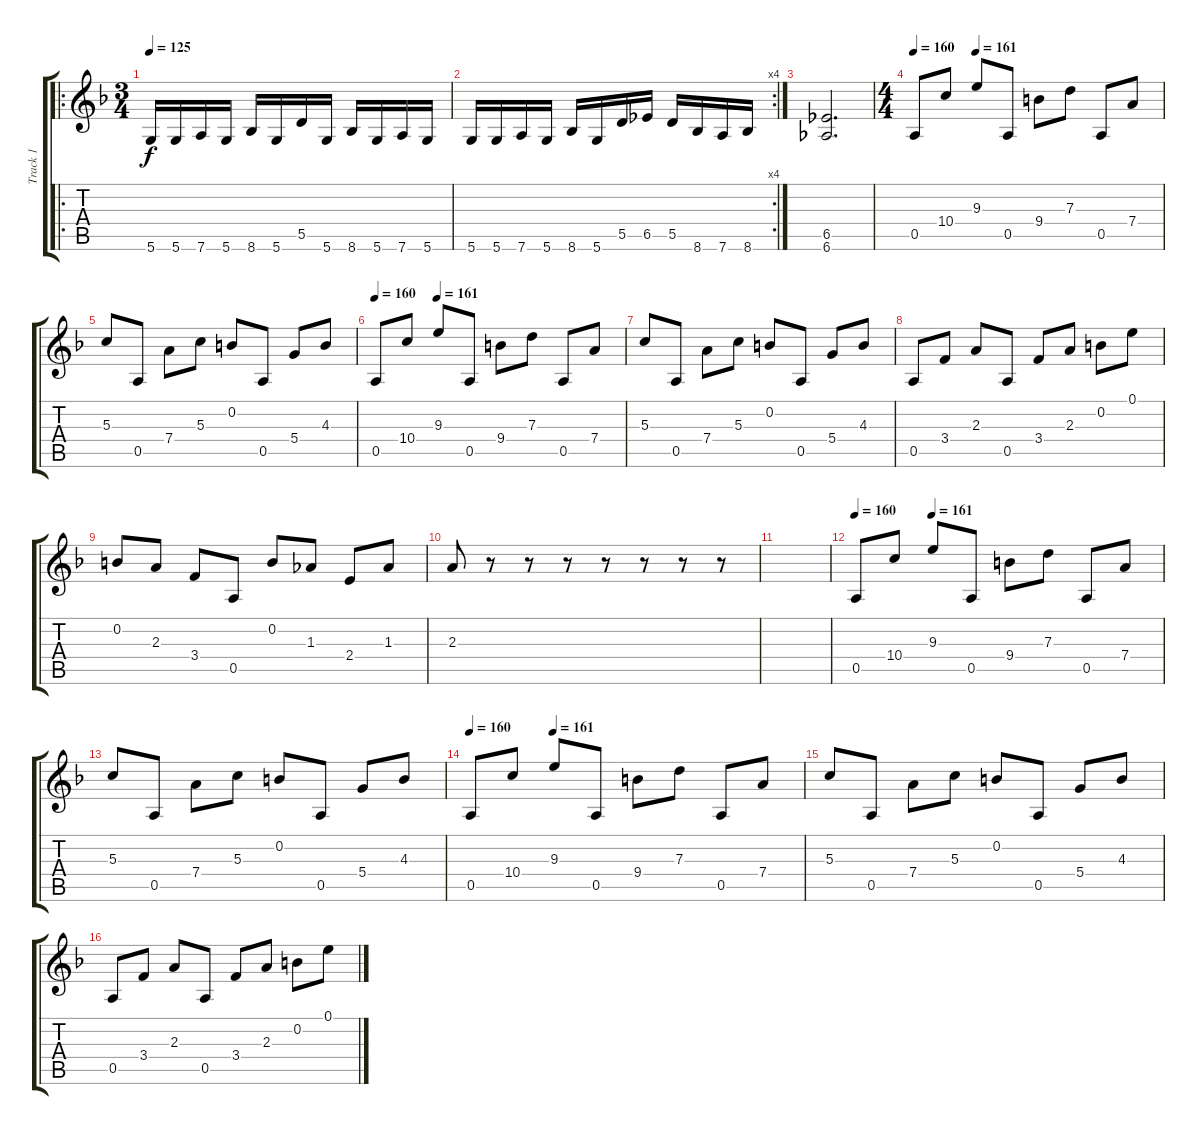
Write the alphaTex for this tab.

\track ("Track 1" "Track 1") {instrument distortionguitar}
\staff {score tabs}
\tuning (E4 B3 G3 D3 A2 D2) {hide}
\ro
\ts (3 4)
\tempo 125
\clef g2
\ks f
5.6.16{dy f} 5.6.16 7.6.16 5.6.16 8.6.16 5.6.16 5.5.16 5.6.16 8.6.16 5.6.16 7.6.16 5.6.16 |
\rc 4
5.6.16 5.6.16 7.6.16 5.6.16 8.6.16 5.6.16 5.5.16 6.5.16 5.5.16 8.6.16 7.6.16 8.6.16 |
(6.5 6.6).2{d} |
\ts (4 4)
\tempo 160
\tempo (161 0.25)
0.5.8{instrument acousticguitarsteel} 10.4.8 9.3.8 0.5.8 9.4.8 7.3.8 0.5.8 7.4.8 |
5.3.8 0.5.8 7.4.8 5.3.8 0.2.8 0.5.8 5.4.8 4.3.8 |
\tempo 160
\tempo (161 0.25)
0.5.8{instrument acousticguitarsteel} 10.4.8 9.3.8 0.5.8 9.4.8 7.3.8 0.5.8 7.4.8 |
5.3.8 0.5.8 7.4.8 5.3.8 0.2.8 0.5.8 5.4.8 4.3.8 |
0.5.8 3.4.8 2.3.8 0.5.8 3.4.8 2.3.8 0.2.8 0.1.8 |
0.2.8 2.3.8 3.4.8 0.5.8 0.2.8 1.3.8 2.4.8 1.3.8 |
2.3.8 r.8 r.8 r.8 r.8 r.8 r.8 r.8 |
|
\tempo 160
\tempo (161 0.25)
0.5.8{instrument acousticguitarsteel} 10.4.8 9.3.8 0.5.8 9.4.8 7.3.8 0.5.8 7.4.8 |
5.3.8 0.5.8 7.4.8 5.3.8 0.2.8 0.5.8 5.4.8 4.3.8 |
\tempo 160
\tempo (161 0.25)
0.5.8{instrument acousticguitarsteel} 10.4.8 9.3.8 0.5.8 9.4.8 7.3.8 0.5.8 7.4.8 |
5.3.8 0.5.8 7.4.8 5.3.8 0.2.8 0.5.8 5.4.8 4.3.8 |
0.5.8 3.4.8 2.3.8 0.5.8 3.4.8 2.3.8 0.2.8 0.1.8
